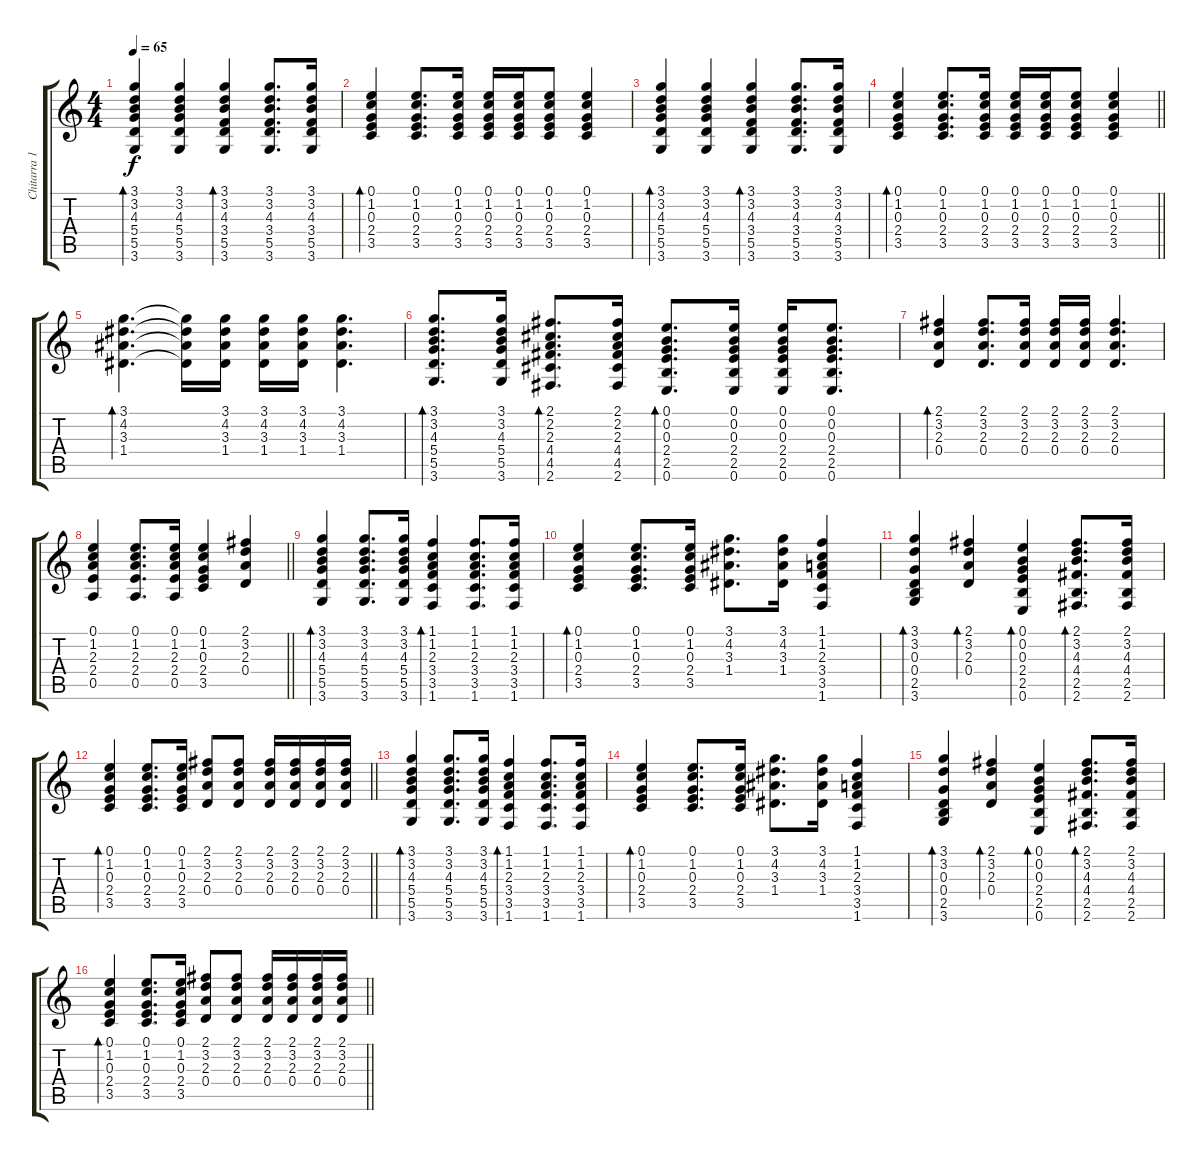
\track ("Chitarra 1" "Chitarra 1") {instrument electricguitarclean}
\staff {score tabs}
\tuning (E4 B3 G3 D3 A2 E2) {hide}
\ts (4 4)
\tempo 65
\clef g2
\ks c
(3.1 3.2 4.3 5.4 5.5 3.6).4{bd 60 dy f} (3.1 3.2 4.3 5.4 5.5 3.6).4 (3.1 3.2 4.3 3.4 5.5 3.6).4{bd 60} (3.1 3.2 4.3 3.4 5.5 3.6).8{d} (3.1 3.2 4.3 3.4 5.5 3.6).16 |
(0.1 1.2 0.3 2.4 3.5).4{bd 60} (0.1 1.2 0.3 2.4 3.5).8{d} (0.1 1.2 0.3 2.4 3.5).16 (0.1 1.2 0.3 2.4 3.5).16 (0.1 1.2 0.3 2.4 3.5).16 (0.1 1.2 0.3 2.4 3.5).8 (0.1 1.2 0.3 2.4 3.5).4 |
(3.1 3.2 4.3 5.4 5.5 3.6).4{bd 60} (3.1 3.2 4.3 5.4 5.5 3.6).4 (3.1 3.2 4.3 3.4 5.5 3.6).4{bd 60} (3.1 3.2 4.3 3.4 5.5 3.6).8{d} (3.1 3.2 4.3 3.4 5.5 3.6).16 |
\barLineRight lightlight
(0.1 1.2 0.3 2.4 3.5).4{bd 60} (0.1 1.2 0.3 2.4 3.5).8{d} (0.1 1.2 0.3 2.4 3.5).16 (0.1 1.2 0.3 2.4 3.5).16 (0.1 1.2 0.3 2.4 3.5).16 (0.1 1.2 0.3 2.4 3.5).8 (0.1 1.2 0.3 2.4 3.5).4 |
(3.1 4.2 3.3 1.4).4{d bd 60} (3.1{t} 4.2{t} 3.3{t} 1.4{t}).16 (3.1 4.2 3.3 1.4).16 (3.1 4.2 3.3 1.4).16 (3.1 4.2 3.3 1.4).16 (3.1 4.2 3.3 1.4).4{d} |
(3.1 3.2 4.3 5.4 5.5 3.6).8{d bd 60} (3.1 3.2 4.3 5.4 5.5 3.6).16 (2.1 2.2 2.3 4.4 4.5 2.6).8{d bd 60} (2.1 2.2 2.3 4.4 4.5 2.6).16 (0.1 0.2 0.3 2.4 2.5 0.6).8{d bd 60} (0.1 0.2 0.3 2.4 2.5 0.6).16 (0.1 0.2 0.3 2.4 2.5 0.6).16 (0.1 0.2 0.3 2.4 2.5 0.6).8{d} |
(2.1 3.2 2.3 0.4).4{bd 60} (2.1 3.2 2.3 0.4).8{d} (2.1 3.2 2.3 0.4).16 (2.1 3.2 2.3 0.4).16 (2.1 3.2 2.3 0.4).16 (2.1 3.2 2.3 0.4).4{d} |
\barLineRight lightlight
(0.1 1.2 2.3 2.4 0.5).4 (0.1 1.2 2.3 2.4 0.5).8{d} (0.1 1.2 2.3 2.4 0.5).16 (0.1 1.2 0.3 2.4 3.5).4 (2.1 3.2 2.3 0.4).4 |
(3.1 3.2 4.3 5.4 5.5 3.6).4{bd 60} (3.1 3.2 4.3 5.4 5.5 3.6).8{d} (3.1 3.2 4.3 5.4 5.5 3.6).16 (1.1 1.2 2.3 3.4 3.5 1.6).4{bd 60} (1.1 1.2 2.3 3.4 3.5 1.6).8{d} (1.1 1.2 2.3 3.4 3.5 1.6).16 |
(0.1 1.2 0.3 2.4 3.5).4{bd 60} (0.1 1.2 0.3 2.4 3.5).8{d} (0.1 1.2 0.3 2.4 3.5).16 (3.1 4.2 3.3 1.4).8{d} (3.1 4.2 3.3 1.4).16 (1.1 1.2 2.3 3.4 3.5 1.6).4 |
(3.1 3.2 0.3 0.4 2.5 3.6).4{bd 60} (2.1 3.2 2.3 0.4).4{bd 60} (0.1 0.2 0.3 2.4 2.5 0.6).4{bd 60} (2.1 3.2 4.3 4.4 2.5 2.6).8{d bd 60} (2.1 3.2 4.3 4.4 2.5 2.6).16 |
\barLineRight lightlight
(0.1 1.2 0.3 2.4 3.5).4{bd 60} (0.1 1.2 0.3 2.4 3.5).8{d} (0.1 1.2 0.3 2.4 3.5).16 (2.1 3.2 2.3 0.4).8 (2.1 3.2 2.3 0.4).8 (2.1 3.2 2.3 0.4).16 (2.1 3.2 2.3 0.4).16 (2.1 3.2 2.3 0.4).16 (2.1 3.2 2.3 0.4).16 |
(3.1 3.2 4.3 5.4 5.5 3.6).4{bd 60} (3.1 3.2 4.3 5.4 5.5 3.6).8{d} (3.1 3.2 4.3 5.4 5.5 3.6).16 (1.1 1.2 2.3 3.4 3.5 1.6).4{bd 60} (1.1 1.2 2.3 3.4 3.5 1.6).8{d} (1.1 1.2 2.3 3.4 3.5 1.6).16 |
(0.1 1.2 0.3 2.4 3.5).4{bd 60} (0.1 1.2 0.3 2.4 3.5).8{d} (0.1 1.2 0.3 2.4 3.5).16 (3.1 4.2 3.3 1.4).8{d} (3.1 4.2 3.3 1.4).16 (1.1 1.2 2.3 3.4 3.5 1.6).4 |
(3.1 3.2 0.3 0.4 2.5 3.6).4{bd 60} (2.1 3.2 2.3 0.4).4{bd 60} (0.1 0.2 0.3 2.4 2.5 0.6).4{bd 60} (2.1 3.2 4.3 4.4 2.5 2.6).8{d bd 60} (2.1 3.2 4.3 4.4 2.5 2.6).16 |
\barLineRight lightlight
(0.1 1.2 0.3 2.4 3.5).4{bd 60} (0.1 1.2 0.3 2.4 3.5).8{d} (0.1 1.2 0.3 2.4 3.5).16 (2.1 3.2 2.3 0.4).8 (2.1 3.2 2.3 0.4).8 (2.1 3.2 2.3 0.4).16 (2.1 3.2 2.3 0.4).16 (2.1 3.2 2.3 0.4).16 (2.1 3.2 2.3 0.4).16
